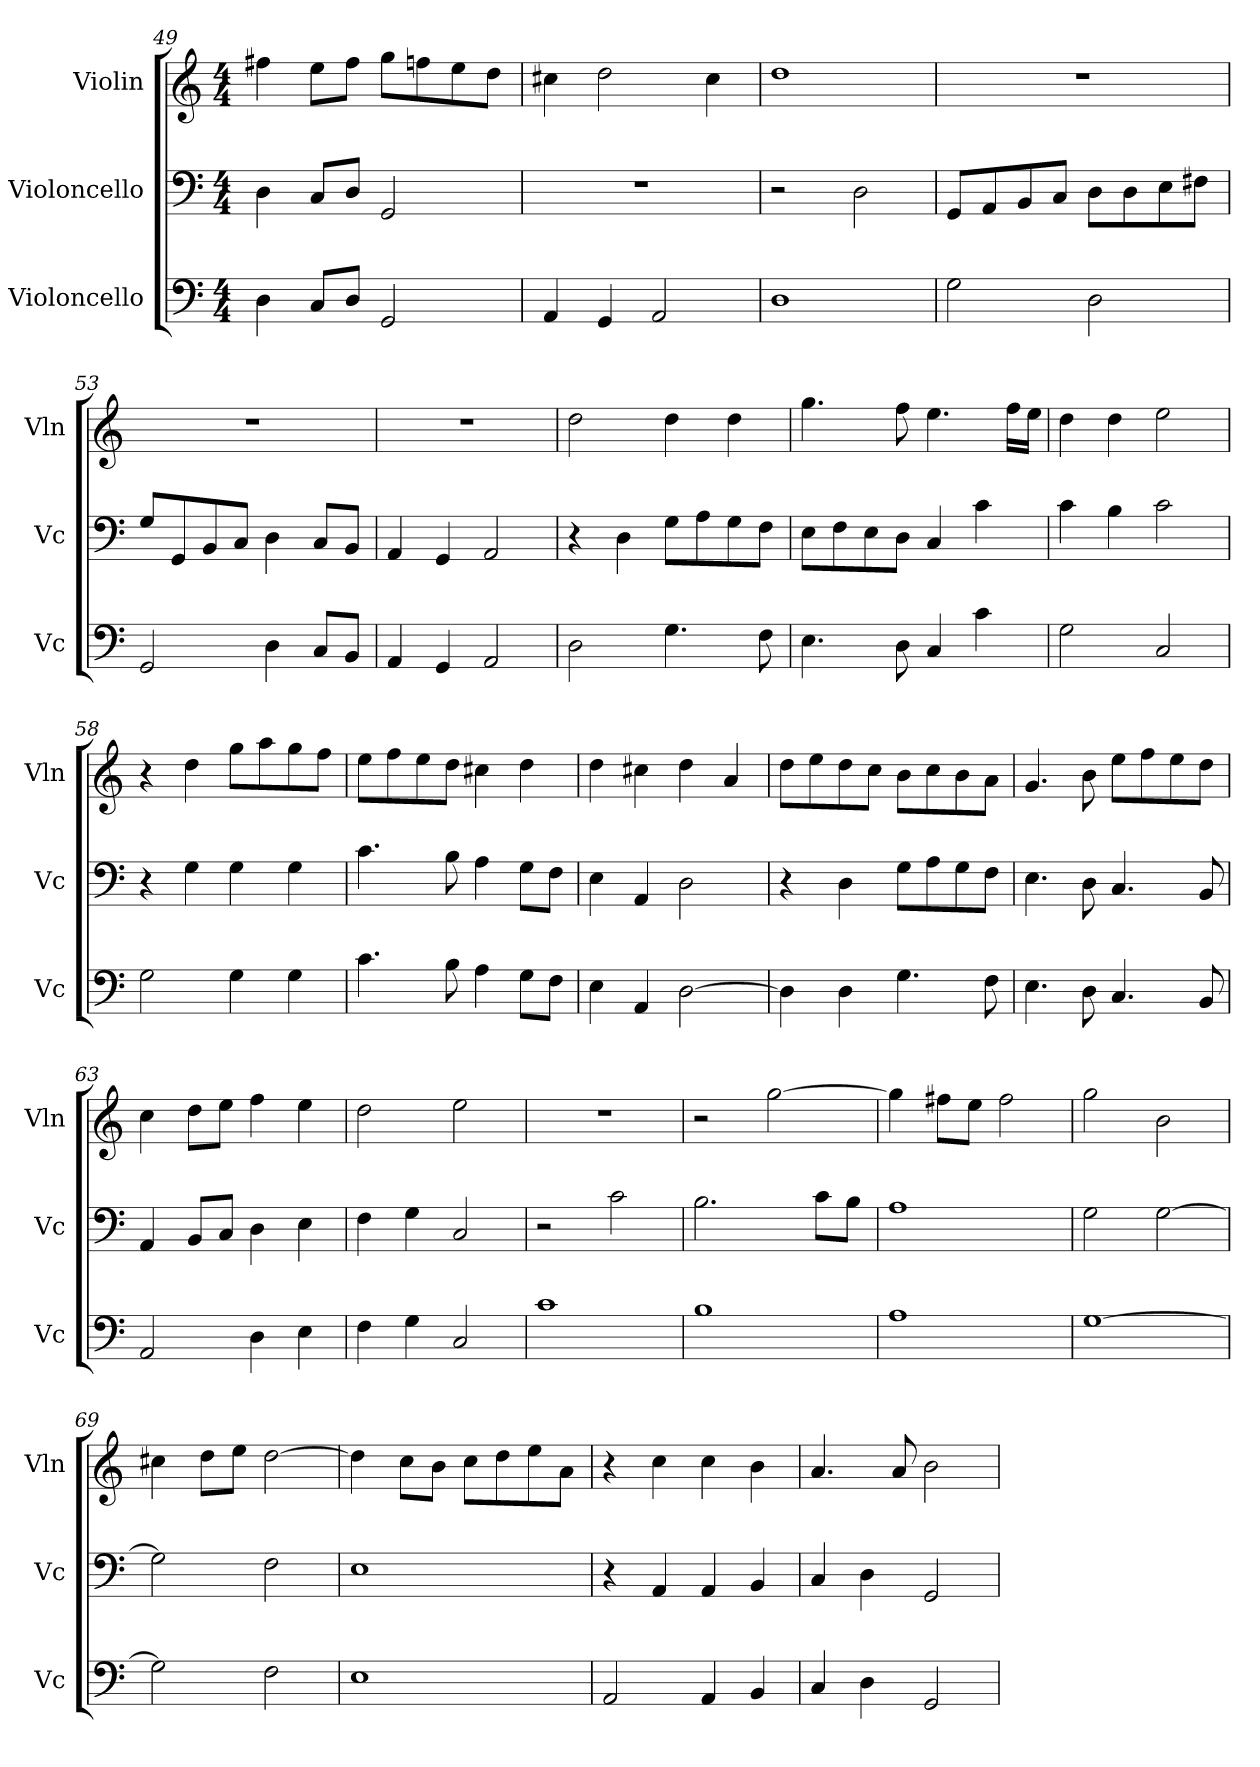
**kern	**kern	**kern
*part3	*part2	*part1
*staff3	*staff2	*staff1
*I"Violoncello	*I"Violoncello	*I"Violin
*I'Vc	*I'Vc	*I'Vln
*clefF4	*clefF4	*clefG2
*k[]	*k[]	*k[]
*M4/4	*M4/4	*M4/4
=49	=49	=49
4D\	4D\	4ff#X\
8C/L	8C/L	8ee\L
8D/J	8D/J	8ff#\J
2GG/	2GG/	8gg\L
.	.	8ffn\
.	.	8ee\
.	.	8dd\J
=50	=50	=50
4AA/	1r	4cc#X\
4GG/	.	2dd\
2AA/	.	.
.	.	4cc#\
=51	=51	=51
1D	2r	1dd
.	2D\	.
=52	=52	=52
2G\	8GG/L	1r
.	8AA/	.
.	8BB/	.
.	8C/J	.
2D\	8D\L	.
.	8D\	.
.	8E\	.
.	8F#X\J	.
=53	=53	=53
2GG/	8G/L	1r
.	8GG/	.
.	8BB/	.
.	8C/J	.
4D\	4D\	.
8C/L	8C/L	.
8BB/J	8BB/J	.
=54	=54	=54
4AA/	4AA/	1r
4GG/	4GG/	.
2AA/	2AA/	.
=55	=55	=55
2D\	4r	2dd\
.	4D\	.
4.G\	8G\L	4dd\
.	8A\	.
.	8G\	4dd\
8F\	8F\J	.
=56	=56	=56
4.E\	8E\L	4.gg\
.	8F\	.
.	8E\	.
8D\	8D\J	8ff\
4C/	4C/	4.ee\
4c\	4c\	.
.	.	16ff\LL
.	.	16ee\JJ
=57	=57	=57
2G\	4c\	4dd\
.	4B\	4dd\
2C/	2c\	2ee\
=58	=58	=58
2G\	4r	4r
.	4G\	4dd\
4G\	4G\	8gg\L
.	.	8aa\
4G\	4G\	8gg\
.	.	8ff\J
=59	=59	=59
4.c\	4.c\	8ee\L
.	.	8ff\
.	.	8ee\
8B\	8B\	8dd\J
4A\	4A\	4cc#X\
8G\L	8G\L	4dd\
8F\J	8F\J	.
=60	=60	=60
4E\	4E\	4dd\
4AA/	4AA/	4cc#X\
[2D\	2D\	4dd\
.	.	4a/
=61	=61	=61
4D\]	4r	8dd\L
.	.	8ee\
4D\	4D\	8dd\
.	.	8cc\J
4.G\	8G\L	8b\L
.	8A\	8cc\
.	8G\	8b\
8F\	8F\J	8a\J
=62	=62	=62
4.E\	4.E\	4.g/
8D\	8D\	8b\
4.C/	4.C/	8ee\L
.	.	8ff\
.	.	8ee\
8BB/	8BB/	8dd\J
=63	=63	=63
2AA/	4AA/	4cc\
.	8BB/L	8dd\L
.	8C/J	8ee\J
4D\	4D\	4ff\
4E\	4E\	4ee\
=64	=64	=64
4F\	4F\	2dd\
4G\	4G\	.
2C/	2C/	2ee\
=65	=65	=65
1c	2r	1r
.	2c\	.
=66	=66	=66
1B	2.B\	2r
.	.	[2gg\
.	8c\L	.
.	8B\J	.
=67	=67	=67
1A	1A	4gg\]
.	.	8ff#X\L
.	.	8ee\J
.	.	2ff#\
=68	=68	=68
[1G	2G\	2gg\
.	[2G\	2b\
=69	=69	=69
2G\]	2G\]	4cc#X\
.	.	8dd\L
.	.	8ee\J
2F\	2F\	[2dd\
=70	=70	=70
1E	1E	4dd\]
.	.	8cc\L
.	.	8b\J
.	.	8cc\L
.	.	8dd\
.	.	8ee\
.	.	8a\J
=71	=71	=71
2AA/	4r	4r
.	4AA/	4cc\
4AA/	4AA/	4cc\
4BB/	4BB/	4b\
=72	=72	=72
4C/	4C/	4.a/
4D\	4D\	.
.	.	8a/
2GG/	2GG/	2b\
=	=	=
*-	*-	*-
